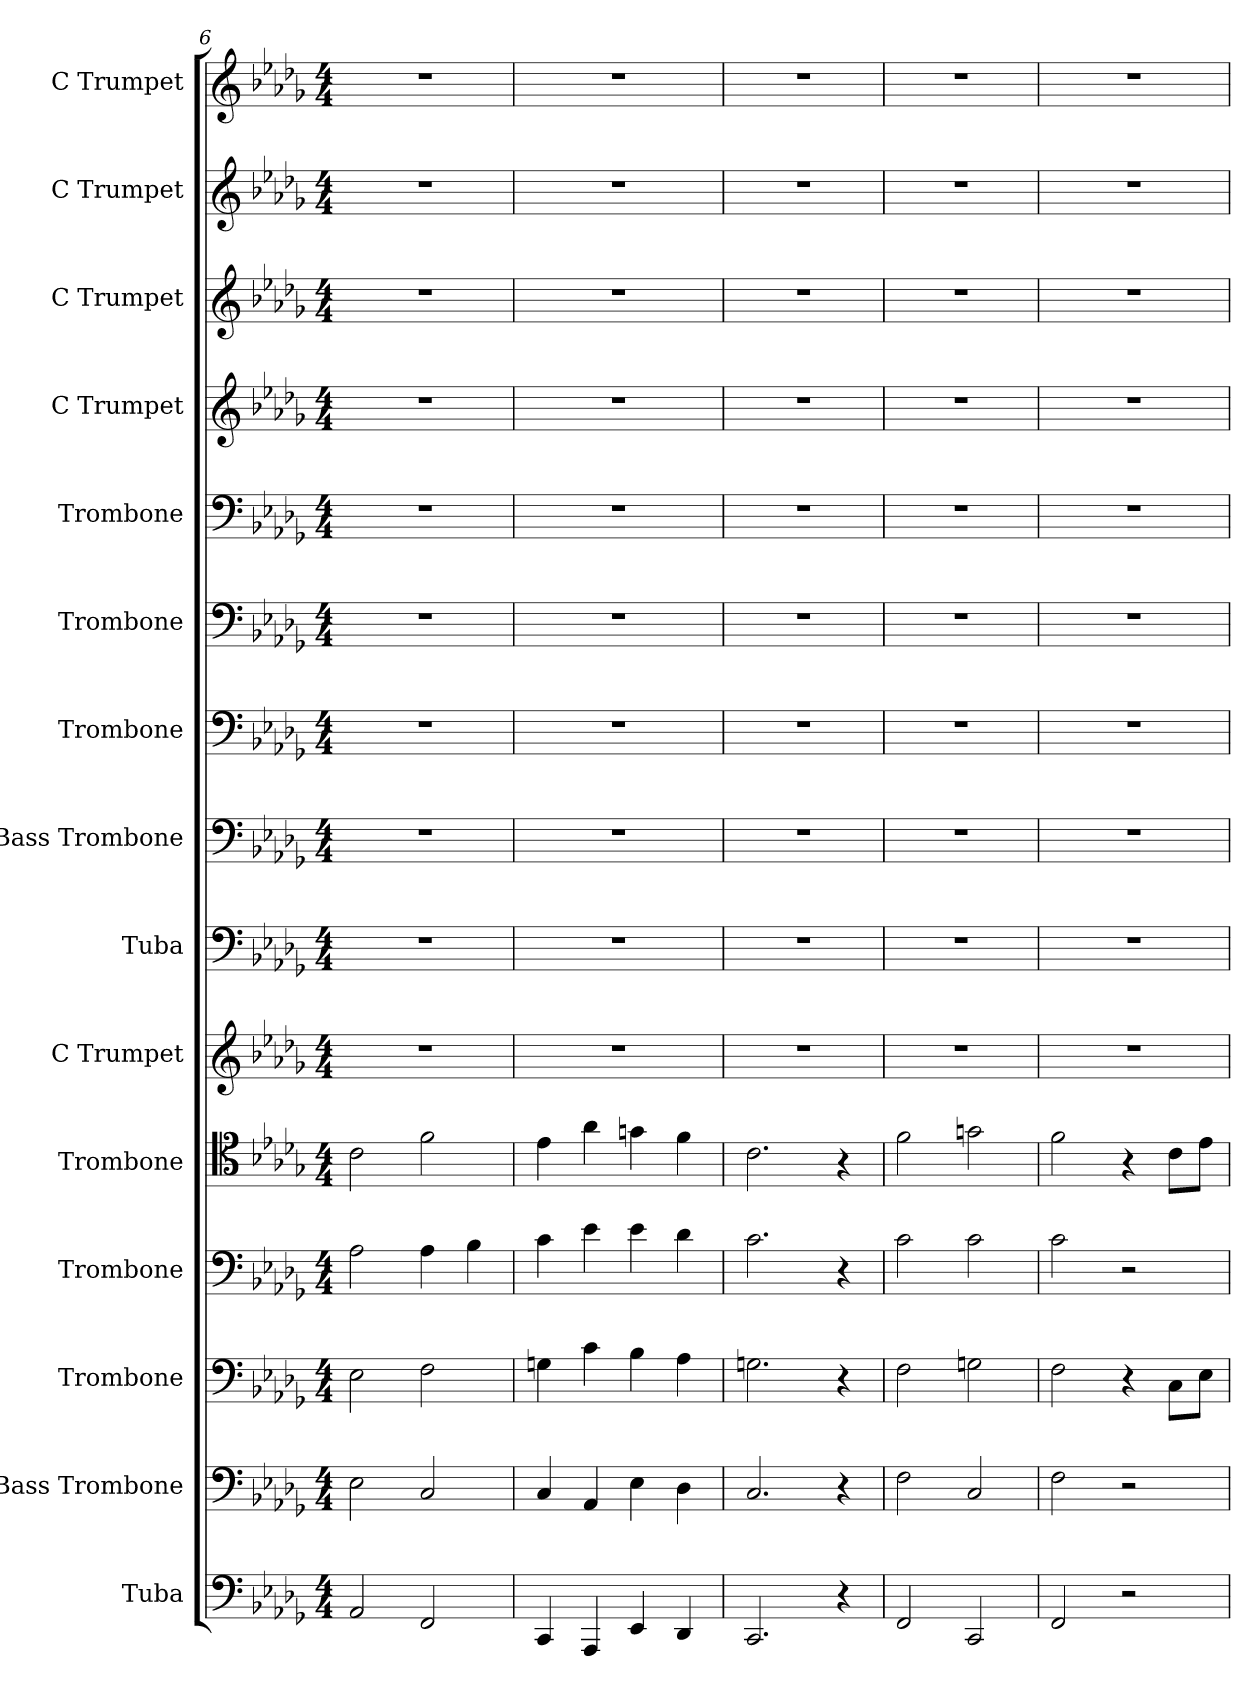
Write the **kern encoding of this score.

**kern	**kern	**kern	**kern	**kern	**kern	**kern	**kern	**kern	**kern	**kern	**kern	**kern	**kern	**kern
*part15	*part14	*part13	*part12	*part11	*part10	*part9	*part8	*part7	*part6	*part5	*part4	*part3	*part2	*part1
*staff15	*staff14	*staff13	*staff12	*staff11	*staff10	*staff9	*staff8	*staff7	*staff6	*staff5	*staff4	*staff3	*staff2	*staff1
*I"Tuba	*I"Bass Trombone	*I"Trombone	*I"Trombone	*I"Trombone	*I"C Trumpet	*I"Tuba	*I"Bass Trombone	*I"Trombone	*I"Trombone	*I"Trombone	*I"C Trumpet	*I"C Trumpet	*I"C Trumpet	*I"C Trumpet
*I'Tba.	*I'B. Tbn.	*I'Tbn.	*I'Tbn.	*I'Tbn.	*I'C Tpt.	*I'Tba.	*I'B. Tbn.	*I'Tbn.	*I'Tbn.	*I'Tbn.	*I'C Tpt.	*I'C Tpt.	*I'C Tpt.	*I'C Tpt.
*clefF4	*clefF4	*clefF4	*clefF4	*clefC4	*clefG2	*clefF4	*clefF4	*clefF4	*clefF4	*clefF4	*clefG2	*clefG2	*clefG2	*clefG2
*k[b-e-a-d-g-]	*k[b-e-a-d-g-]	*k[b-e-a-d-g-]	*k[b-e-a-d-g-]	*k[b-e-a-d-g-]	*k[b-e-a-d-g-]	*k[b-e-a-d-g-]	*k[b-e-a-d-g-]	*k[b-e-a-d-g-]	*k[b-e-a-d-g-]	*k[b-e-a-d-g-]	*k[b-e-a-d-g-]	*k[b-e-a-d-g-]	*k[b-e-a-d-g-]	*k[b-e-a-d-g-]
*M4/4	*M4/4	*M4/4	*M4/4	*M4/4	*M4/4	*M4/4	*M4/4	*M4/4	*M4/4	*M4/4	*M4/4	*M4/4	*M4/4	*M4/4
=6	=6	=6	=6	=6	=6	=6	=6	=6	=6	=6	=6	=6	=6	=6
2AA-/	2E-\	2E-\	2A-\	2c\	1r	1r	1r	1r	1r	1r	1r	1r	1r	1r
2FF/	2C/	2F\	4A-\	2f\	.	.	.	.	.	.	.	.	.	.
.	.	.	4B-\	.	.	.	.	.	.	.	.	.	.	.
=7	=7	=7	=7	=7	=7	=7	=7	=7	=7	=7	=7	=7	=7	=7
4CC/	4C/	4Gn\	4c\	4e-\	1r	1r	1r	1r	1r	1r	1r	1r	1r	1r
4AAA-/	4AA-/	4c\	4e-\	4a-\	.	.	.	.	.	.	.	.	.	.
4EE-/	4E-\	4B-\	4e-\	4gn\	.	.	.	.	.	.	.	.	.	.
4DD-/	4D-\	4A-\	4d-\	4f\	.	.	.	.	.	.	.	.	.	.
=8	=8	=8	=8	=8	=8	=8	=8	=8	=8	=8	=8	=8	=8	=8
2.CC/	2.C/	2.Gn\	2.c\	2.c\	1r	1r	1r	1r	1r	1r	1r	1r	1r	1r
4r	4r	4r	4r	4r	.	.	.	.	.	.	.	.	.	.
=9	=9	=9	=9	=9	=9	=9	=9	=9	=9	=9	=9	=9	=9	=9
2FF/	2F\	2F\	2c\	2f\	1r	1r	1r	1r	1r	1r	1r	1r	1r	1r
2CC/	2C/	2Gn\	2c\	2gn\	.	.	.	.	.	.	.	.	.	.
!!LO:PB:g=z
=10	=10	=10	=10	=10	=10	=10	=10	=10	=10	=10	=10	=10	=10	=10
2FF/	2F\	2F\	2c\	2f\	1r	1r	1r	1r	1r	1r	1r	1r	1r	1r
2r	2r	4r	2r	4r	.	.	.	.	.	.	.	.	.	.
.	.	8C\L	.	8c\L	.	.	.	.	.	.	.	.	.	.
.	.	8E-\J	.	8e-\J	.	.	.	.	.	.	.	.	.	.
=	=	=	=	=	=	=	=	=	=	=	=	=	=	=
*-	*-	*-	*-	*-	*-	*-	*-	*-	*-	*-	*-	*-	*-	*-
